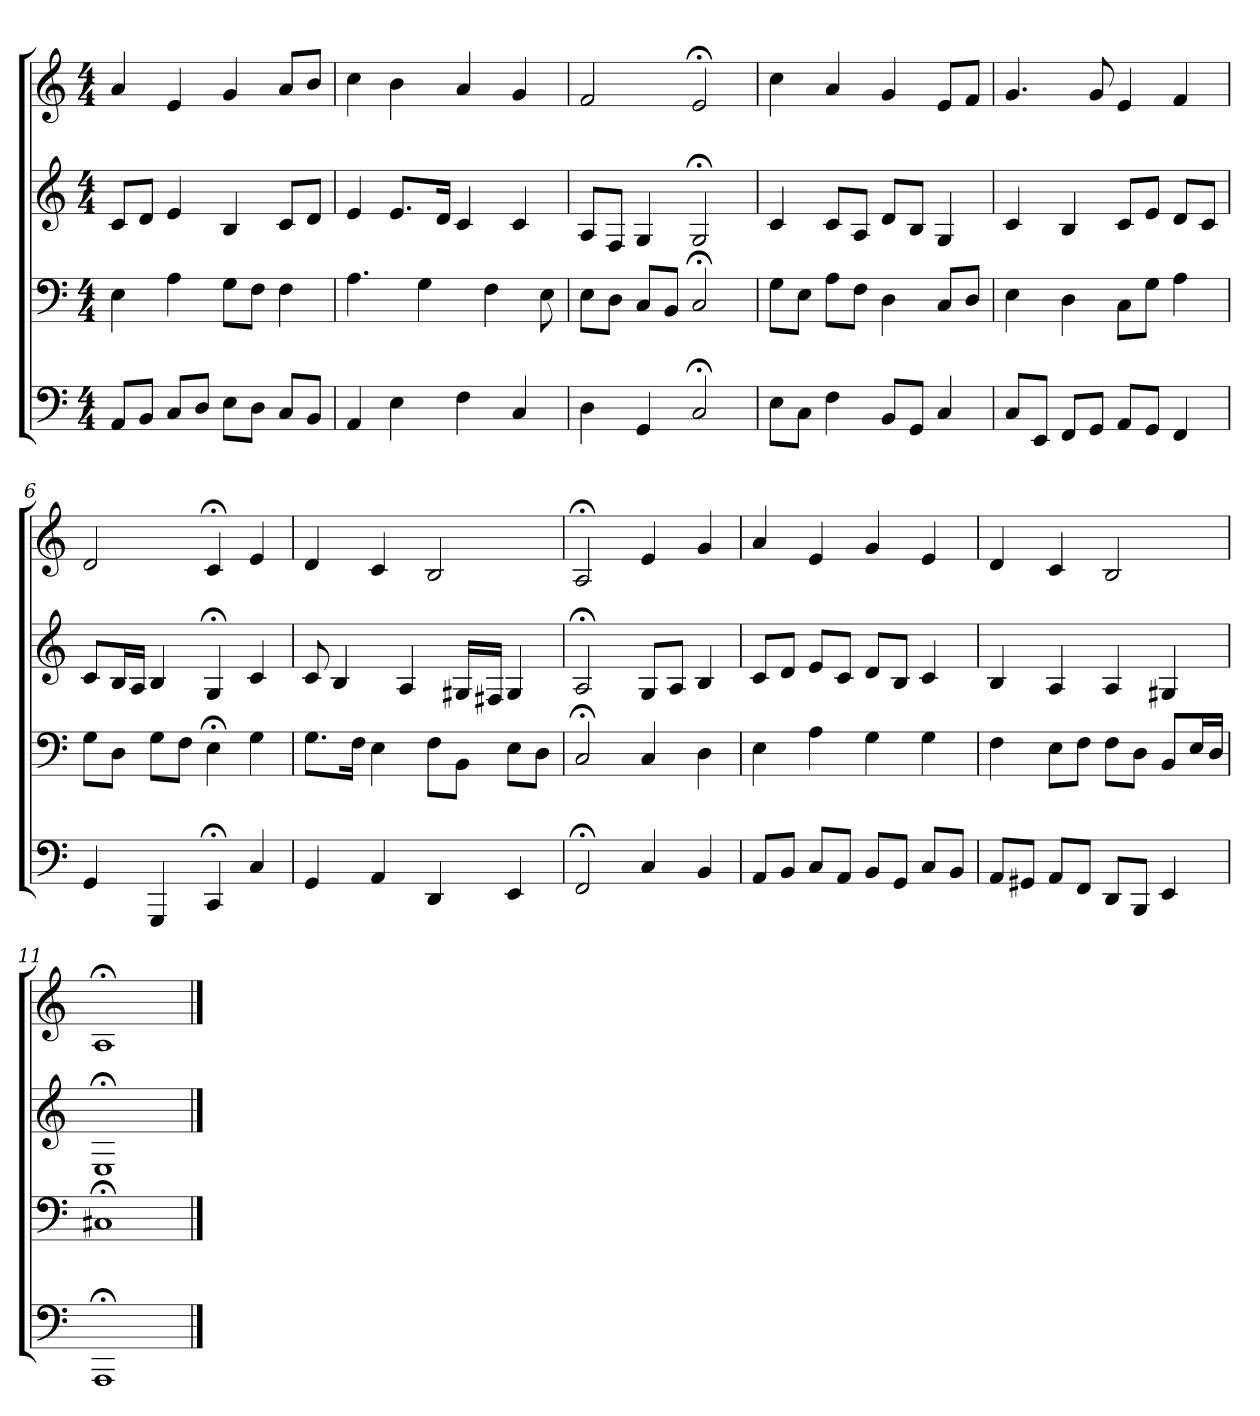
**kern	**kern	**kern	**kern
*part4	*part3	*part2	*part1
*staff4	*staff3	*staff2	*staff1
*clefF4	*clefF4	*clefG2	*clefG2
*k[]	*k[]	*k[]	*k[]
*C:	*C:	*C:	*a:
*M4/4	*M4/4	*M4/4	*M4/4
=1	=1	=1	=1
8AA/L	4E	8c/L	4a
8BB/J	.	8d/J	.
8C/L	4A	4e	4e
8D/J	.	.	.
8E\L	8G\L	4B	4g
8D\J	8F\J	.	.
8C/L	4F	8c/L	8a/L
8BB/J	.	8d/J	8b/J
=2	=2	=2	=2
4AA	4.A	4e	4cc
4E	.	8.e/L	4b
.	4G	.	.
.	.	16d/Jk	.
4F	.	4c	4a
.	4F	.	.
4C	.	4c	4g
.	8E	.	.
=3	=3	=3	=3
4D	8E\L	8A/L	2f
.	8D\J	8F/J	.
4GG	8C/L	4G	.
.	8BB/J	.	.
2C;<	2C;<	2G;<	2e;<
=4	=4	=4	=4
8E\L	8G\L	4c	4cc
8C\J	8E\J	.	.
4F	8A\L	8c/L	4a
.	8F\J	8A/J	.
8BB/L	4D	8d/L	4g
8GG/J	.	8B/J	.
4C	8C/L	4G	8e/L
.	8D/J	.	8f/J
=5	=5	=5	=5
8C/L	4E	4c	4.g
8EE/J	.	.	.
8FF/L	4D	4B	.
8GG/J	.	.	8g
8AA/L	8C\L	8c/L	4e
8GG/J	8G\J	8e/J	.
4FF	4A	8d/L	4f
.	.	8c/J	.
=6	=6	=6	=6
4GG	8G\L	8c/L	2d
.	8D\J	16B/L	.
.	.	16A/JJ	.
4GGG	8G\L	4B	.
.	8F\J	.	.
4CC;<	4E;<	4G;<	4c;<
4C	4G	4c	4e
=7	=7	=7	=7
4GG	8.G\L	8c	4d
.	.	4B	.
.	16F\Jk	.	.
4AA	4E	.	4c
.	.	4A	.
4DD	8F\L	.	2B
.	8BB\J	16G#X/LL	.
.	.	16F#X/JJ	.
4EE	8E\L	4G#	.
.	8D\J	.	.
=8	=8	=8	=8
2FF;<	2C;<	2A;<	2A;<
4C	4C	8G/L	4e
.	.	8A/J	.
4BB	4D	4B	4g
=9	=9	=9	=9
8AA/L	4E	8c/L	4a
8BB/J	.	8d/J	.
8C/L	4A	8e/L	4e
8AA/J	.	8c/J	.
8BB/L	4G	8d/L	4g
8GG/J	.	8B/J	.
8C/L	4G	4c	4e
8BB/J	.	.	.
=10	=10	=10	=10
8AA/L	4F	4B	4d
8GG#X/J	.	.	.
8AA/L	8E\L	4A	4c
8FF/J	8F\J	.	.
8DD/L	8F\L	4A	2B
8BBB/J	8D\J	.	.
4EE	8BB/L	4G#X	.
.	16E/L	.	.
.	16D/JJ	.	.
=11	=11	=11	=11
1AAA;<	1C#X;<	1E;<	1A;<
==	==	==	==
*-	*-	*-	*-
